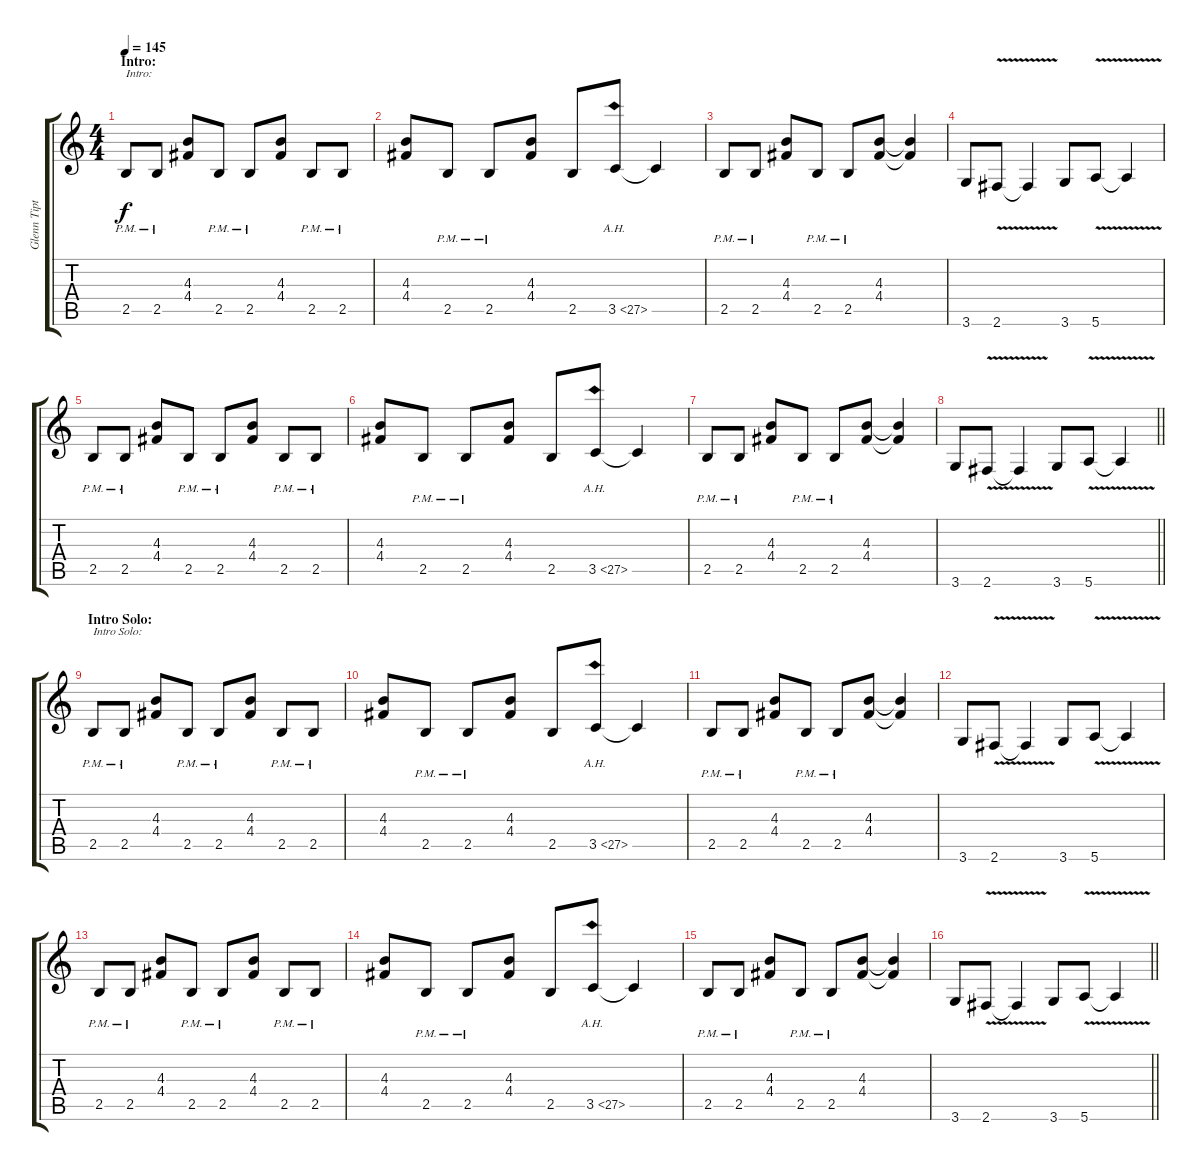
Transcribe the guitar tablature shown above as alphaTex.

\track ("Glenn Tipton" "Glenn Tipt") {instrument distortionguitar}
\staff {score tabs}
\tuning (E4 B3 G3 D3 A2 E2) {hide}
\ts (4 4)
\section ("" "Intro:")
\tempo 145
\clef g2
\ks c
2.5{pm}.8{txt "Intro:" dy f instrument distortionguitar} 2.5{pm}.8 (4.3 4.4).8 2.5{pm}.8 2.5{pm}.8 (4.3 4.4).8 2.5{pm}.8 2.5{pm}.8 |
(4.3 4.4).8 2.5{pm}.8 2.5{pm}.8 (4.3 4.4).8 2.5.8 3.5{ah 24}.8 3.5{t}.4 |
2.5{pm}.8 2.5{pm}.8 (4.3 4.4).8 2.5{pm}.8 2.5{pm}.8 (4.3 4.4).8 (4.3{t} 4.4{t}).4 |
3.6.8 2.6{v}.8 2.6{t}.4 3.6.8 5.6{v}.8 5.6{t}.4 |
2.5{pm}.8 2.5{pm}.8 (4.3 4.4).8 2.5{pm}.8 2.5{pm}.8 (4.3 4.4).8 2.5{pm}.8 2.5{pm}.8 |
(4.3 4.4).8 2.5{pm}.8 2.5{pm}.8 (4.3 4.4).8 2.5.8 3.5{ah 24}.8 3.5{t}.4 |
2.5{pm}.8 2.5{pm}.8 (4.3 4.4).8 2.5{pm}.8 2.5{pm}.8 (4.3 4.4).8 (4.3{t} 4.4{t}).4 |
\barLineRight lightlight
3.6.8 2.6{v}.8 2.6{t}.4 3.6.8 5.6{v}.8 5.6{t}.4 |
\section ("" "Intro Solo:")
2.5{pm}.8{txt "Intro Solo:"} 2.5{pm}.8 (4.3 4.4).8 2.5{pm}.8 2.5{pm}.8 (4.3 4.4).8 2.5{pm}.8 2.5{pm}.8 |
(4.3 4.4).8 2.5{pm}.8 2.5{pm}.8 (4.3 4.4).8 2.5.8 3.5{ah 24}.8 3.5{t}.4 |
2.5{pm}.8 2.5{pm}.8 (4.3 4.4).8 2.5{pm}.8 2.5{pm}.8 (4.3 4.4).8 (4.3{t} 4.4{t}).4 |
3.6.8 2.6{v}.8 2.6{t}.4 3.6.8 5.6{v}.8 5.6{t}.4 |
2.5{pm}.8 2.5{pm}.8 (4.3 4.4).8 2.5{pm}.8 2.5{pm}.8 (4.3 4.4).8 2.5{pm}.8 2.5{pm}.8 |
(4.3 4.4).8 2.5{pm}.8 2.5{pm}.8 (4.3 4.4).8 2.5.8 3.5{ah 24}.8 3.5{t}.4 |
2.5{pm}.8 2.5{pm}.8 (4.3 4.4).8 2.5{pm}.8 2.5{pm}.8 (4.3 4.4).8 (4.3{t} 4.4{t}).4 |
\barLineRight lightlight
3.6.8 2.6{v}.8 2.6{t}.4 3.6.8 5.6{v}.8 5.6{t}.4
